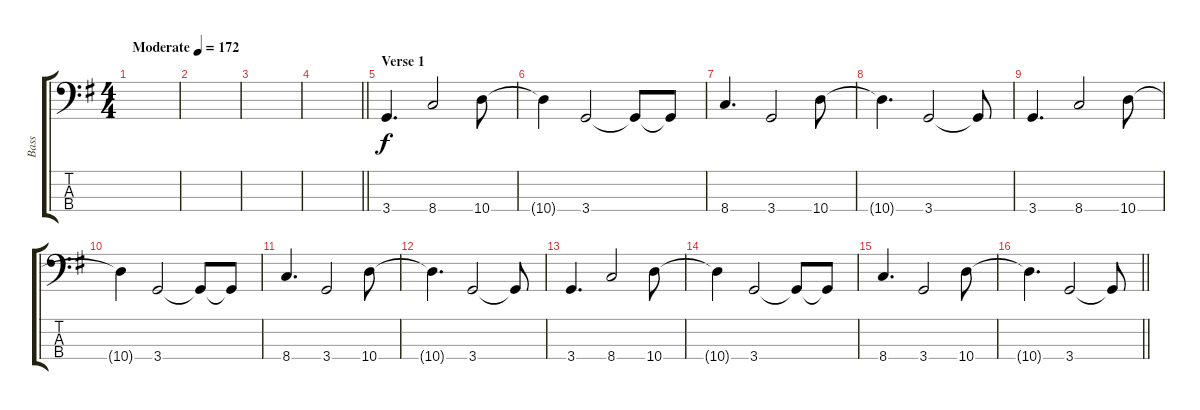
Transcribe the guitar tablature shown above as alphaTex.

\track ("Bass" "Bass") {instrument electricbassfinger}
\staff {score tabs}
\tuning (G2 D2 A1 E1) {hide}
\ts (4 4)
\tempo (172 "Moderate")
\clef f4
\ks g
|
|
|
\barLineRight lightlight
|
\section ("" "Verse 1")
3.4.4{d} 8.4.2 10.4.8 |
10.4{t}.4 3.4.2 3.4{t}.8 3.4{t}.8 |
8.4.4{d} 3.4.2 10.4.8 |
10.4{t}.4{d} 3.4.2 3.4{t}.8 |
3.4.4{d} 8.4.2 10.4.8 |
10.4{t}.4 3.4.2 3.4{t}.8 3.4{t}.8 |
8.4.4{d} 3.4.2 10.4.8 |
10.4{t}.4{d} 3.4.2 3.4{t}.8 |
3.4.4{d} 8.4.2 10.4.8 |
10.4{t}.4 3.4.2 3.4{t}.8 3.4{t}.8 |
8.4.4{d} 3.4.2 10.4.8 |
\barLineRight lightlight
10.4{t}.4{d} 3.4.2 3.4{t}.8
